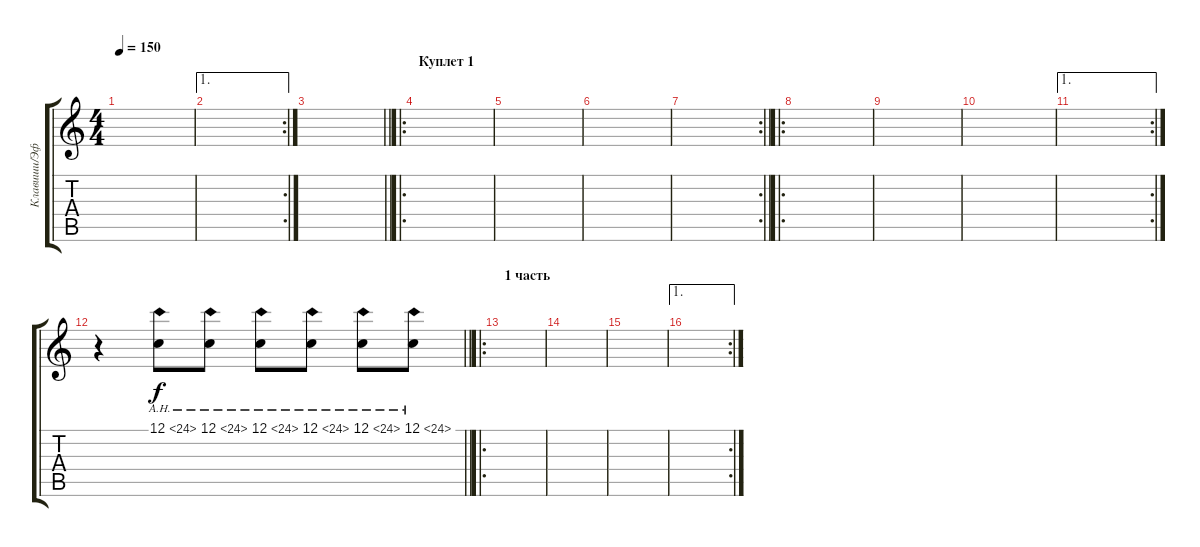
\track ("Клавиши/Эффекты" "Клавиши/Эф") {instrument synthstrings1}
\staff {score tabs}
\tuning (C4 G3 Eb3 Bb2 F2 C2) {hide}
\ts (4 4)
\tempo 150
\clef g2
\ks c
|
\ae 1
\rc 2
|
\barLineRight lightlight
|
\ro
\section ("" "Куплет 1")
|
|
|
\rc 2
\barLineRight lightlight
|
\ro
\section ("" "")
|
|
|
\ae 1
\rc 2
|
\barLineRight lightlight
r.4 12.1{ah 12}.8{volume 13 instrument distortionguitar} 12.1{ah 12}.8 12.1{ah 12}.8 12.1{ah 12}.8 12.1{ah 12}.8 12.1{ah 12}.8 |
\ro
\section ("" "1 часть")
|
|
|
\ae 1
\rc 2
